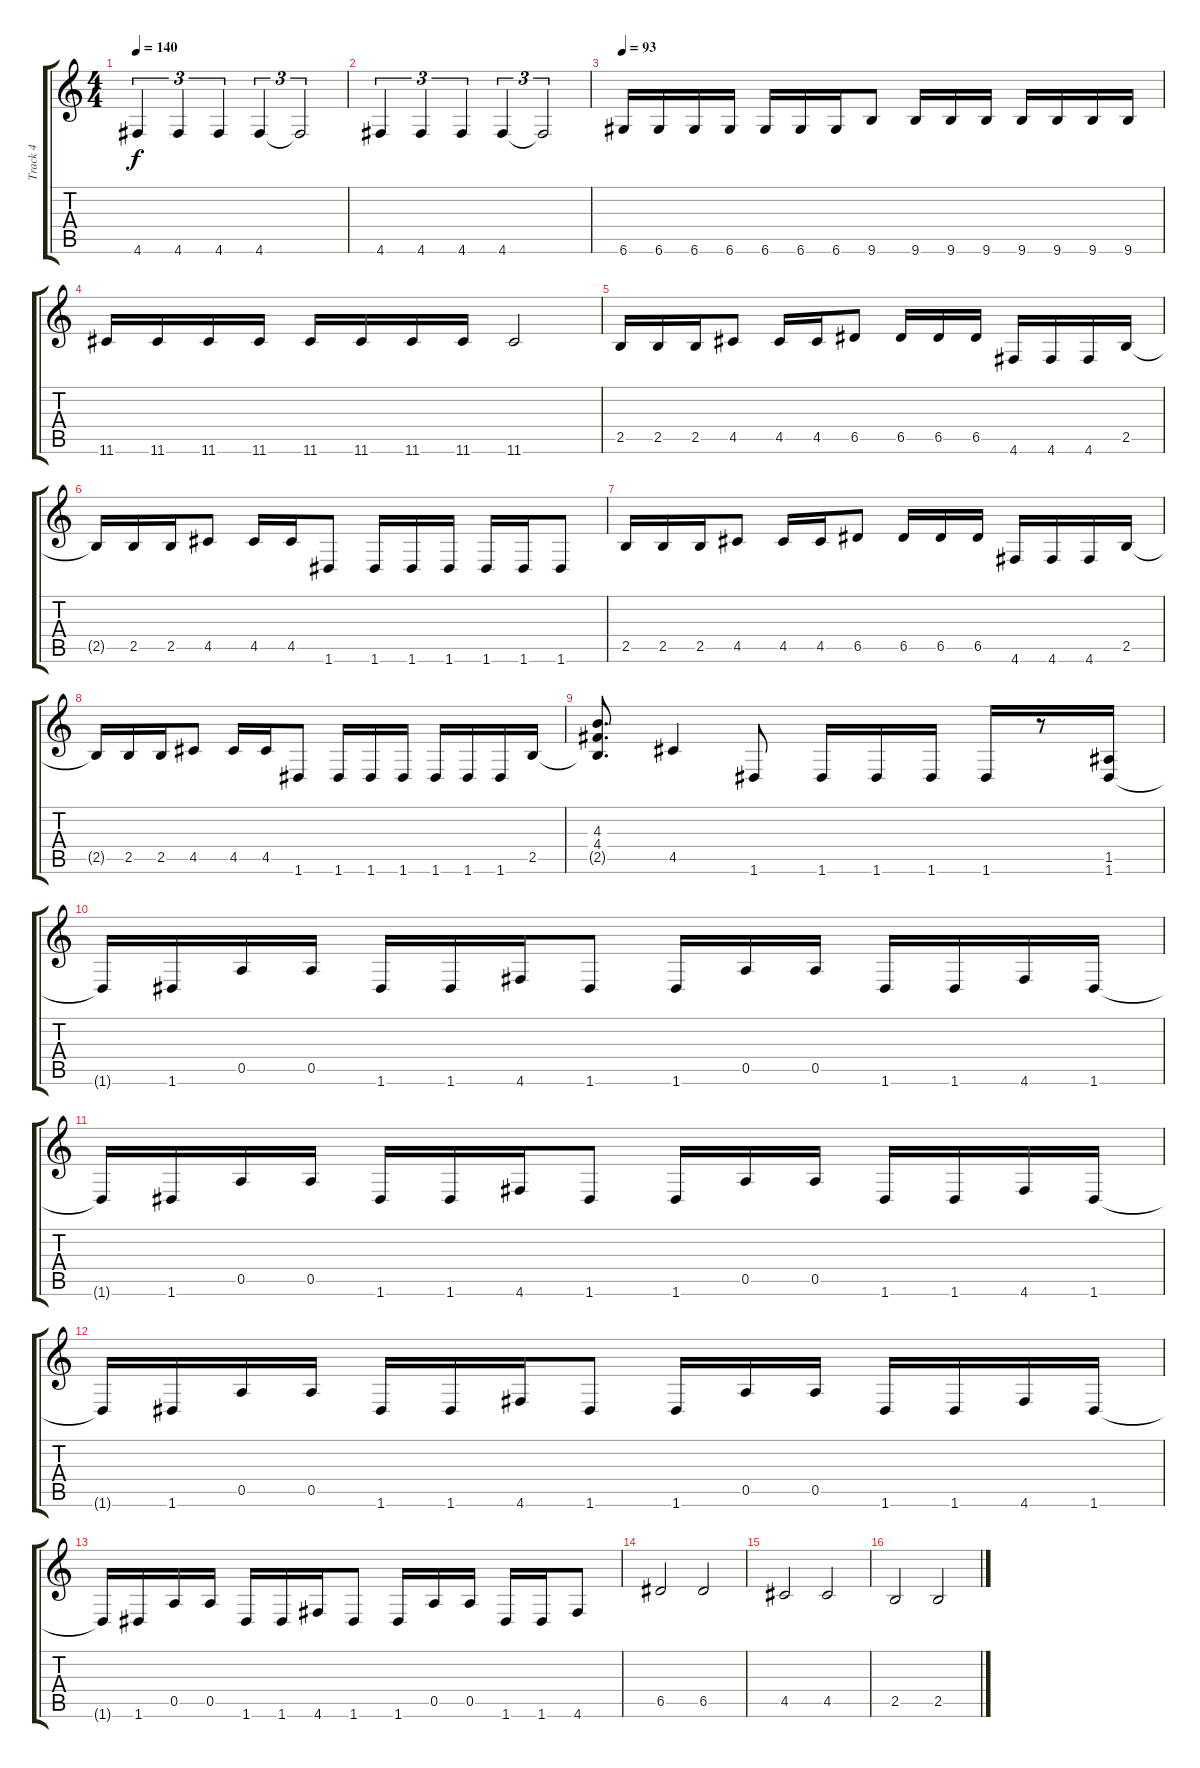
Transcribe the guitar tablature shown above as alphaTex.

\track ("Track 4" "Track 4") {instrument electricbassfinger}
\staff {score tabs}
\tuning (E4 B3 G3 D3 A2 D2) {hide}
\ts (4 4)
\tempo 140
\clef g2
\ks c
4.6.4{tu (3 2) dy f} 4.6.4{tu (3 2)} 4.6.4{tu (3 2)} 4.6.4{tu (3 2)} 4.6{t}.2{tu (3 2)} |
4.6.4{tu (3 2)} 4.6.4{tu (3 2)} 4.6.4{tu (3 2)} 4.6.4{tu (3 2)} 4.6{t}.2{tu (3 2)} |
\tempo 93
6.6.16 6.6.16 6.6.16 6.6.16 6.6.16 6.6.16 6.6.16 9.6.8 9.6.16 9.6.16 9.6.16 9.6.16 9.6.16 9.6.16 9.6.16 |
11.6.16 11.6.16 11.6.16 11.6.16 11.6.16 11.6.16 11.6.16 11.6.16 11.6.2 |
2.5.16 2.5.16 2.5.16 4.5.8 4.5.16 4.5.16 6.5.8 6.5.16 6.5.16 6.5.16 4.6.16 4.6.16 4.6.16 2.5.16 |
2.5{t}.16 2.5.16 2.5.16 4.5.8 4.5.16 4.5.16 1.6.8 1.6.16 1.6.16 1.6.16 1.6.16 1.6.16 1.6.8 |
2.5.16 2.5.16 2.5.16 4.5.8 4.5.16 4.5.16 6.5.8 6.5.16 6.5.16 6.5.16 4.6.16 4.6.16 4.6.16 2.5.16 |
2.5{t}.16 2.5.16 2.5.16 4.5.8 4.5.16 4.5.16 1.6.8 1.6.16 1.6.16 1.6.16 1.6.16 1.6.16 1.6.16 2.5.16 |
(4.3 4.4 2.5{t}).8{d} 4.5.4 1.6.8 1.6.16 1.6.16 1.6.16 1.6.16 r.8 (1.5 1.6).16 |
1.6{t}.16 1.6.16 0.5.16 0.5.16 1.6.16 1.6.16 4.6.16 1.6.8 1.6.16 0.5.16 0.5.16 1.6.16 1.6.16 4.6.16 1.6.16 |
1.6{t}.16 1.6.16 0.5.16 0.5.16 1.6.16 1.6.16 4.6.16 1.6.8 1.6.16 0.5.16 0.5.16 1.6.16 1.6.16 4.6.16 1.6.16 |
1.6{t}.16 1.6.16 0.5.16 0.5.16 1.6.16 1.6.16 4.6.16 1.6.8 1.6.16 0.5.16 0.5.16 1.6.16 1.6.16 4.6.16 1.6.16 |
1.6{t}.16 1.6.16 0.5.16 0.5.16 1.6.16 1.6.16 4.6.16 1.6.8 1.6.16 0.5.16 0.5.16 1.6.16 1.6.16 4.6.8 |
6.5.2 6.5.2 |
4.5.2 4.5.2 |
2.5.2 2.5.2
